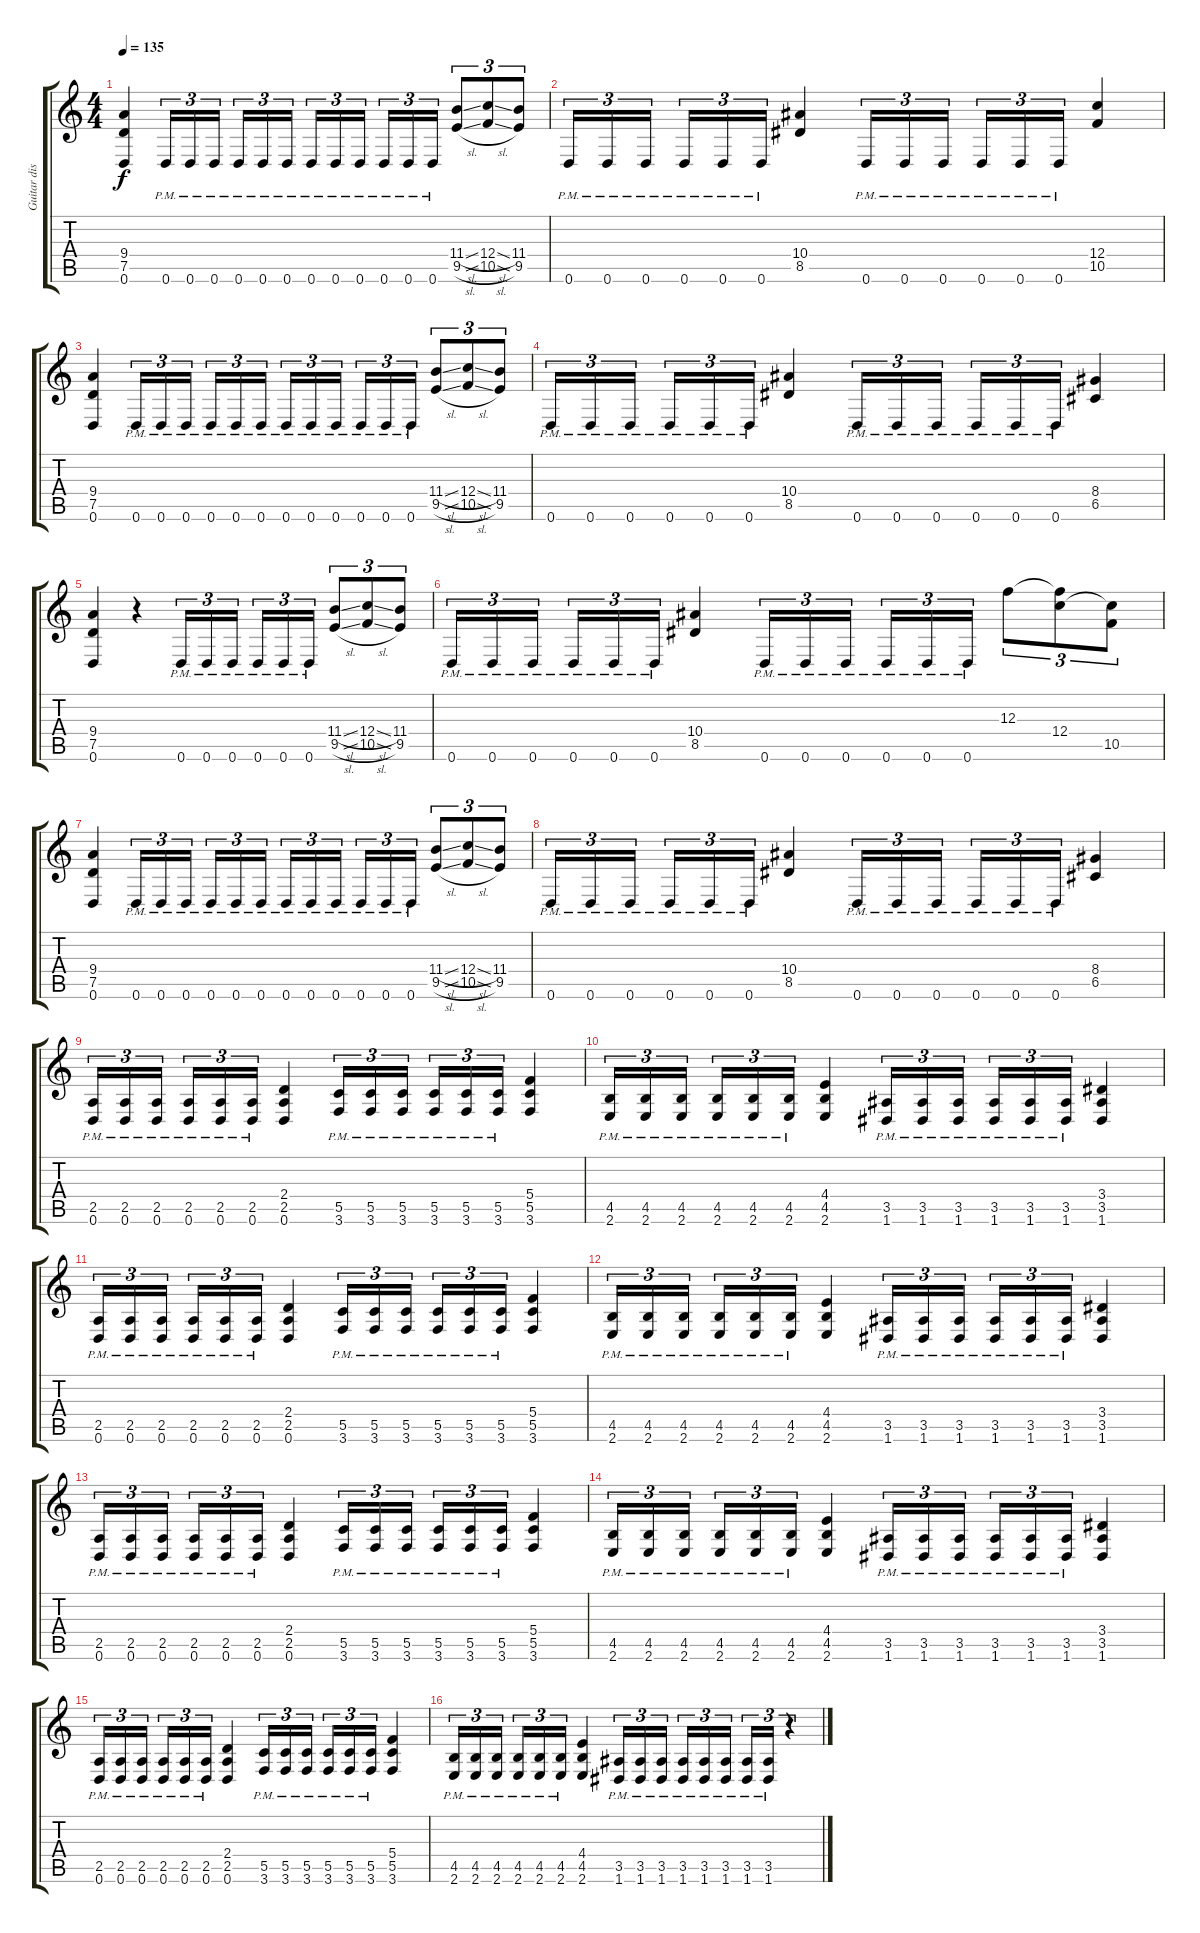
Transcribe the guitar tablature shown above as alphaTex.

\track ("Guitar distortion 1" "Guitar dis") {instrument distortionguitar}
\staff {score tabs}
\tuning (D4 A3 F3 C3 G2 D2) {hide}
\ts (4 4)
\tempo 135
\clef g2
\ks c
(9.4 7.5 0.6).4{dy f} 0.6{pm}.16{tu (3 2)} 0.6{pm}.16{tu (3 2)} 0.6{pm}.16{tu (3 2)} 0.6{pm}.16{tu (3 2)} 0.6{pm}.16{tu (3 2)} 0.6{pm}.16{tu (3 2)} 0.6{pm}.16{tu (3 2)} 0.6{pm}.16{tu (3 2)} 0.6{pm}.16{tu (3 2)} 0.6{pm}.16{tu (3 2)} 0.6{pm}.16{tu (3 2)} 0.6{pm}.16{tu (3 2)} (11.4{sl} 9.5{sl}).8{tu (3 2)} (12.4{sl} 10.5{sl}).8{tu (3 2)} (11.4 9.5).8{tu (3 2)} |
0.6{pm}.16{tu (3 2)} 0.6{pm}.16{tu (3 2)} 0.6{pm}.16{tu (3 2)} 0.6{pm}.16{tu (3 2)} 0.6{pm}.16{tu (3 2)} 0.6{pm}.16{tu (3 2)} (10.4 8.5).4 0.6{pm}.16{tu (3 2)} 0.6{pm}.16{tu (3 2)} 0.6{pm}.16{tu (3 2)} 0.6{pm}.16{tu (3 2)} 0.6{pm}.16{tu (3 2)} 0.6{pm}.16{tu (3 2)} (12.4 10.5).4 |
(9.4 7.5 0.6).4 0.6{pm}.16{tu (3 2)} 0.6{pm}.16{tu (3 2)} 0.6{pm}.16{tu (3 2)} 0.6{pm}.16{tu (3 2)} 0.6{pm}.16{tu (3 2)} 0.6{pm}.16{tu (3 2)} 0.6{pm}.16{tu (3 2)} 0.6{pm}.16{tu (3 2)} 0.6{pm}.16{tu (3 2)} 0.6{pm}.16{tu (3 2)} 0.6{pm}.16{tu (3 2)} 0.6{pm}.16{tu (3 2)} (11.4{sl} 9.5{sl}).8{tu (3 2)} (12.4{sl} 10.5{sl}).8{tu (3 2)} (11.4 9.5).8{tu (3 2)} |
0.6{pm}.16{tu (3 2)} 0.6{pm}.16{tu (3 2)} 0.6{pm}.16{tu (3 2)} 0.6{pm}.16{tu (3 2)} 0.6{pm}.16{tu (3 2)} 0.6{pm}.16{tu (3 2)} (10.4 8.5).4 0.6{pm}.16{tu (3 2)} 0.6{pm}.16{tu (3 2)} 0.6{pm}.16{tu (3 2)} 0.6{pm}.16{tu (3 2)} 0.6{pm}.16{tu (3 2)} 0.6{pm}.16{tu (3 2)} (8.4 6.5).4 |
(9.4 7.5 0.6).4 r.4 0.6{pm}.16{tu (3 2)} 0.6{pm}.16{tu (3 2)} 0.6{pm}.16{tu (3 2)} 0.6{pm}.16{tu (3 2)} 0.6{pm}.16{tu (3 2)} 0.6{pm}.16{tu (3 2)} (11.4{sl} 9.5{sl}).8{tu (3 2)} (12.4{sl} 10.5{sl}).8{tu (3 2)} (11.4 9.5).8{tu (3 2)} |
0.6{pm}.16{tu (3 2)} 0.6{pm}.16{tu (3 2)} 0.6{pm}.16{tu (3 2)} 0.6{pm}.16{tu (3 2)} 0.6{pm}.16{tu (3 2)} 0.6{pm}.16{tu (3 2)} (10.4 8.5).4 0.6{pm}.16{tu (3 2)} 0.6{pm}.16{tu (3 2)} 0.6{pm}.16{tu (3 2)} 0.6{pm}.16{tu (3 2)} 0.6{pm}.16{tu (3 2)} 0.6{pm}.16{tu (3 2)} 12.3.8{tu (3 2)} (12.3{t} 12.4).8{tu (3 2)} (12.4{t} 10.5).8{tu (3 2)} |
(9.4 7.5 0.6).4 0.6{pm}.16{tu (3 2)} 0.6{pm}.16{tu (3 2)} 0.6{pm}.16{tu (3 2)} 0.6{pm}.16{tu (3 2)} 0.6{pm}.16{tu (3 2)} 0.6{pm}.16{tu (3 2)} 0.6{pm}.16{tu (3 2)} 0.6{pm}.16{tu (3 2)} 0.6{pm}.16{tu (3 2)} 0.6{pm}.16{tu (3 2)} 0.6{pm}.16{tu (3 2)} 0.6{pm}.16{tu (3 2)} (11.4{sl} 9.5{sl}).8{tu (3 2)} (12.4{sl} 10.5{sl}).8{tu (3 2)} (11.4 9.5).8{tu (3 2)} |
0.6{pm}.16{tu (3 2)} 0.6{pm}.16{tu (3 2)} 0.6{pm}.16{tu (3 2)} 0.6{pm}.16{tu (3 2)} 0.6{pm}.16{tu (3 2)} 0.6{pm}.16{tu (3 2)} (10.4 8.5).4 0.6{pm}.16{tu (3 2)} 0.6{pm}.16{tu (3 2)} 0.6{pm}.16{tu (3 2)} 0.6{pm}.16{tu (3 2)} 0.6{pm}.16{tu (3 2)} 0.6{pm}.16{tu (3 2)} (8.4 6.5).4 |
(2.5 0.6{pm}).16{tu (3 2)} (2.5 0.6{pm}).16{tu (3 2)} (2.5 0.6{pm}).16{tu (3 2)} (2.5 0.6{pm}).16{tu (3 2)} (2.5 0.6{pm}).16{tu (3 2)} (2.5 0.6{pm}).16{tu (3 2)} (2.4 2.5 0.6).4 (5.5 3.6{pm}).16{tu (3 2)} (5.5 3.6{pm}).16{tu (3 2)} (5.5 3.6{pm}).16{tu (3 2)} (5.5 3.6{pm}).16{tu (3 2)} (5.5 3.6{pm}).16{tu (3 2)} (5.5 3.6{pm}).16{tu (3 2)} (5.4 5.5 3.6).4 |
(4.5 2.6{pm}).16{tu (3 2)} (4.5 2.6{pm}).16{tu (3 2)} (4.5 2.6{pm}).16{tu (3 2)} (4.5 2.6{pm}).16{tu (3 2)} (4.5 2.6{pm}).16{tu (3 2)} (4.5 2.6{pm}).16{tu (3 2)} (4.4 4.5 2.6).4 (3.5 1.6{pm}).16{tu (3 2)} (3.5 1.6{pm}).16{tu (3 2)} (3.5 1.6{pm}).16{tu (3 2)} (3.5 1.6{pm}).16{tu (3 2)} (3.5 1.6{pm}).16{tu (3 2)} (3.5 1.6{pm}).16{tu (3 2)} (3.4 3.5 1.6).4 |
(2.5 0.6{pm}).16{tu (3 2)} (2.5 0.6{pm}).16{tu (3 2)} (2.5 0.6{pm}).16{tu (3 2)} (2.5 0.6{pm}).16{tu (3 2)} (2.5 0.6{pm}).16{tu (3 2)} (2.5 0.6{pm}).16{tu (3 2)} (2.4 2.5 0.6).4 (5.5 3.6{pm}).16{tu (3 2)} (5.5 3.6{pm}).16{tu (3 2)} (5.5 3.6{pm}).16{tu (3 2)} (5.5 3.6{pm}).16{tu (3 2)} (5.5 3.6{pm}).16{tu (3 2)} (5.5 3.6{pm}).16{tu (3 2)} (5.4 5.5 3.6).4 |
(4.5 2.6{pm}).16{tu (3 2)} (4.5 2.6{pm}).16{tu (3 2)} (4.5 2.6{pm}).16{tu (3 2)} (4.5 2.6{pm}).16{tu (3 2)} (4.5 2.6{pm}).16{tu (3 2)} (4.5 2.6{pm}).16{tu (3 2)} (4.4 4.5 2.6).4 (3.5 1.6{pm}).16{tu (3 2)} (3.5 1.6{pm}).16{tu (3 2)} (3.5 1.6{pm}).16{tu (3 2)} (3.5 1.6{pm}).16{tu (3 2)} (3.5 1.6{pm}).16{tu (3 2)} (3.5 1.6{pm}).16{tu (3 2)} (3.4 3.5 1.6).4 |
(2.5 0.6{pm}).16{tu (3 2)} (2.5 0.6{pm}).16{tu (3 2)} (2.5 0.6{pm}).16{tu (3 2)} (2.5 0.6{pm}).16{tu (3 2)} (2.5 0.6{pm}).16{tu (3 2)} (2.5 0.6{pm}).16{tu (3 2)} (2.4 2.5 0.6).4 (5.5 3.6{pm}).16{tu (3 2)} (5.5 3.6{pm}).16{tu (3 2)} (5.5 3.6{pm}).16{tu (3 2)} (5.5 3.6{pm}).16{tu (3 2)} (5.5 3.6{pm}).16{tu (3 2)} (5.5 3.6{pm}).16{tu (3 2)} (5.4 5.5 3.6).4 |
(4.5 2.6{pm}).16{tu (3 2)} (4.5 2.6{pm}).16{tu (3 2)} (4.5 2.6{pm}).16{tu (3 2)} (4.5 2.6{pm}).16{tu (3 2)} (4.5 2.6{pm}).16{tu (3 2)} (4.5 2.6{pm}).16{tu (3 2)} (4.4 4.5 2.6).4 (3.5 1.6{pm}).16{tu (3 2)} (3.5 1.6{pm}).16{tu (3 2)} (3.5 1.6{pm}).16{tu (3 2)} (3.5 1.6{pm}).16{tu (3 2)} (3.5 1.6{pm}).16{tu (3 2)} (3.5 1.6{pm}).16{tu (3 2)} (3.4 3.5 1.6).4 |
(2.5 0.6{pm}).16{tu (3 2)} (2.5 0.6{pm}).16{tu (3 2)} (2.5 0.6{pm}).16{tu (3 2)} (2.5 0.6{pm}).16{tu (3 2)} (2.5 0.6{pm}).16{tu (3 2)} (2.5 0.6{pm}).16{tu (3 2)} (2.4 2.5 0.6).4 (5.5 3.6{pm}).16{tu (3 2)} (5.5 3.6{pm}).16{tu (3 2)} (5.5 3.6{pm}).16{tu (3 2)} (5.5 3.6{pm}).16{tu (3 2)} (5.5 3.6{pm}).16{tu (3 2)} (5.5 3.6{pm}).16{tu (3 2)} (5.4 5.5 3.6).4 |
(4.5 2.6{pm}).16{tu (3 2)} (4.5 2.6{pm}).16{tu (3 2)} (4.5 2.6{pm}).16{tu (3 2)} (4.5 2.6{pm}).16{tu (3 2)} (4.5 2.6{pm}).16{tu (3 2)} (4.5 2.6{pm}).16{tu (3 2)} (4.4 4.5 2.6).4 (3.5 1.6{pm}).16{tu (3 2)} (3.5 1.6{pm}).16{tu (3 2)} (3.5 1.6{pm}).16{tu (3 2)} (3.5 1.6{pm}).16{tu (3 2)} (3.5 1.6{pm}).16{tu (3 2)} (3.5 1.6{pm}).16{tu (3 2)} (3.5{pm} 1.6{pm}).16{tu (3 2)} (3.5{pm} 1.6{pm}).16{tu (3 2)} r.4{tu (3 2)}
